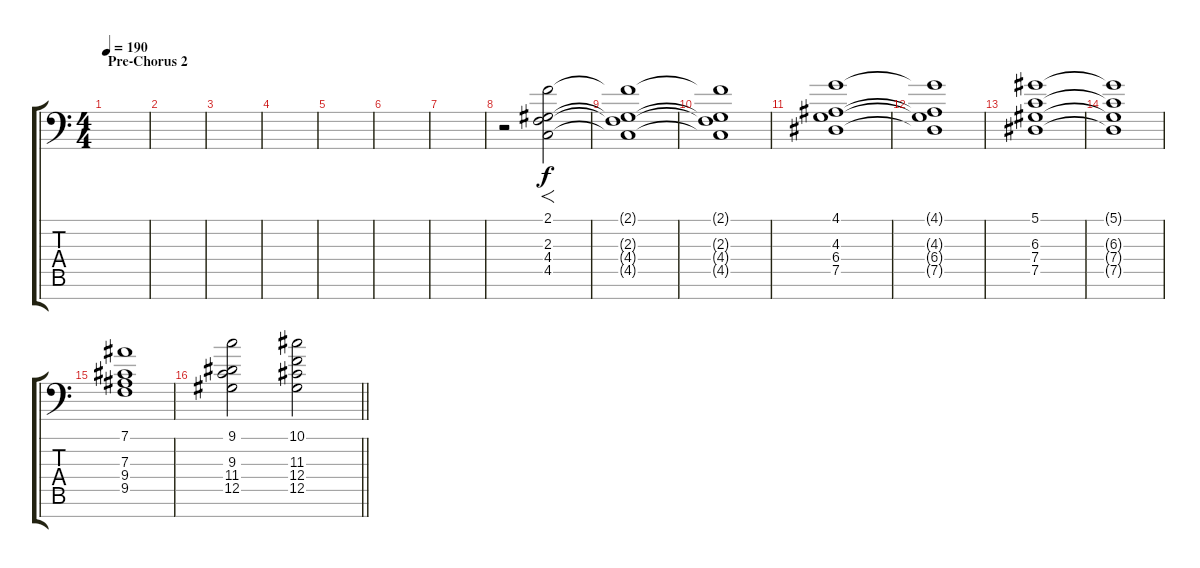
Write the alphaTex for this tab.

\track "" {instrument choiraahs}
\staff {score tabs}
\tuning (Eb4 Bb3 Gb3 Db3 Ab2 Eb2 Bb1) {hide}
\ts (4 4)
\section ("" "Pre-Chorus 2")
\tempo 190
\clef f4
\ks c
|
|
|
|
|
|
|
r.2 (2.1 2.3 4.4 4.5).2{f} |
(2.1{t} 2.3{t} 4.4{t} 4.5{t}).1 |
(2.1{t} 2.3{t} 4.4{t} 4.5{t}).1 |
(4.1 4.3 6.4 7.5).1 |
(4.1{t} 4.3{t} 6.4{t} 7.5{t}).1 |
(5.1 6.3 7.4 7.5).1 |
(5.1{t} 6.3{t} 7.4{t} 7.5{t}).1 |
(7.1 7.3 9.4 9.5).1 |
\barLineRight lightlight
(9.1 9.3 11.4 12.5).2 (10.1 11.3 12.4 12.5).2
